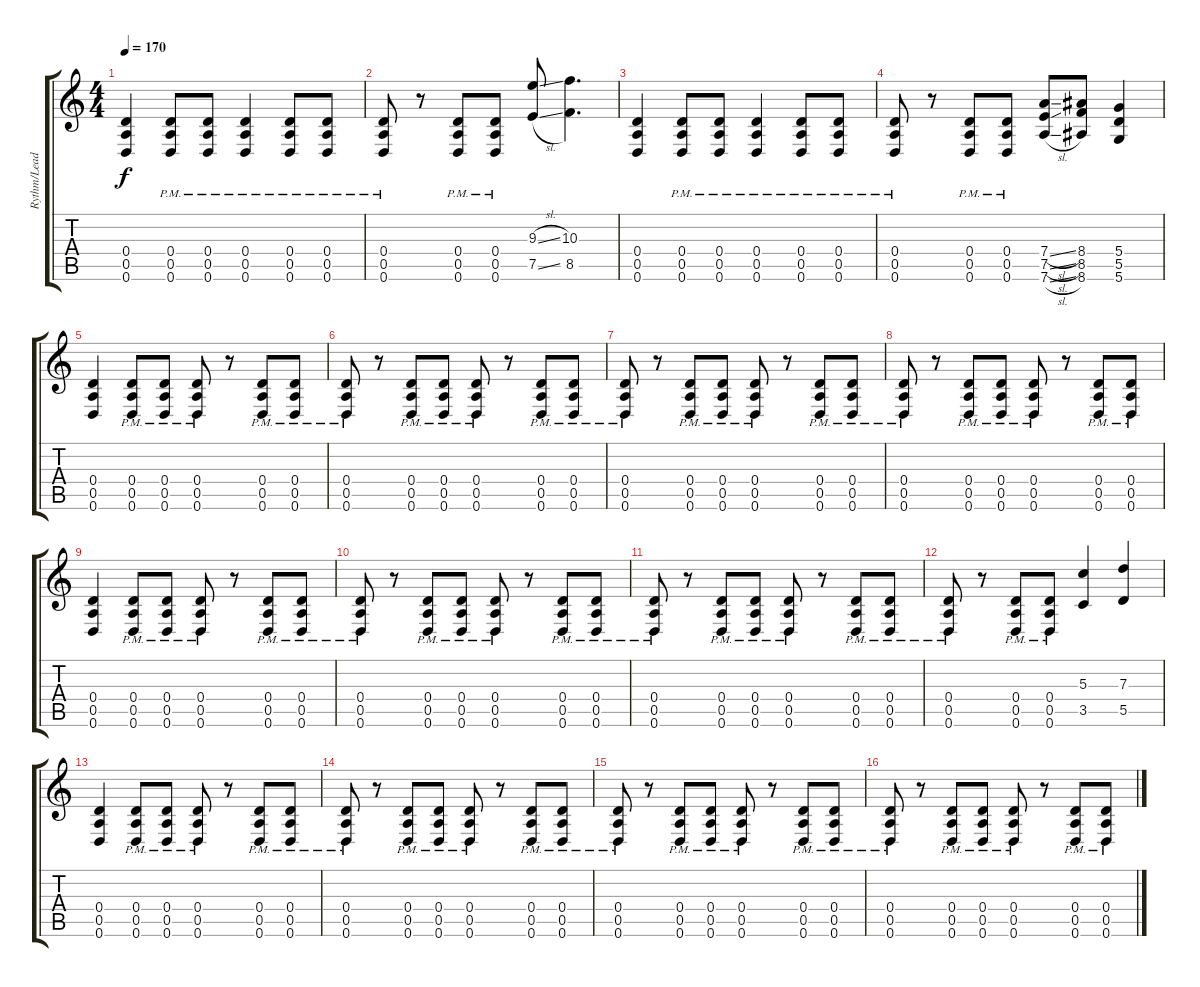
\track ("Rythm/Lead" "Rythm/Lead") {instrument distortionguitar}
\staff {score tabs}
\tuning (E4 B3 G3 D3 A2 D2) {hide}
\ts (4 4)
\tempo 170
\clef g2
\ks c
(0.4 0.5 0.6).4{dy f} (0.4{pm} 0.5{pm} 0.6{pm}).8 (0.4{pm} 0.5{pm} 0.6{pm}).8 (0.4{pm} 0.5{pm} 0.6{pm}).4 (0.4{pm} 0.5{pm} 0.6{pm}).8 (0.4{pm} 0.5{pm} 0.6{pm}).8 |
(0.4{pm} 0.5{pm} 0.6{pm}).8 r.8 (0.4{pm} 0.5{pm} 0.6{pm}).8 (0.4{pm} 0.5{pm} 0.6{pm}).8 (9.3{sl} 7.5{sl}).8 (10.3 8.5).4{d} |
(0.4 0.5 0.6).4 (0.4{pm} 0.5{pm} 0.6{pm}).8 (0.4{pm} 0.5{pm} 0.6{pm}).8 (0.4{pm} 0.5{pm} 0.6{pm}).4 (0.4{pm} 0.5{pm} 0.6{pm}).8 (0.4{pm} 0.5{pm} 0.6{pm}).8 |
(0.4{pm} 0.5{pm} 0.6{pm}).8 r.8 (0.4{pm} 0.5{pm} 0.6{pm}).8 (0.4{pm} 0.5{pm} 0.6{pm}).8 (7.4{sl} 7.5{sl} 7.6{sl}).8 (8.4 8.5 8.6).8 (5.4 5.5 5.6).4 |
(0.4 0.5 0.6).4 (0.4{pm} 0.5{pm} 0.6{pm}).8 (0.4{pm} 0.5{pm} 0.6{pm}).8 (0.4{pm} 0.5{pm} 0.6{pm}).8 r.8 (0.4{pm} 0.5{pm} 0.6{pm}).8 (0.4{pm} 0.5{pm} 0.6{pm}).8 |
(0.4{pm} 0.5{pm} 0.6{pm}).8 r.8 (0.4{pm} 0.5{pm} 0.6{pm}).8 (0.4{pm} 0.5{pm} 0.6{pm}).8 (0.4{pm} 0.5{pm} 0.6{pm}).8 r.8 (0.4{pm} 0.5{pm} 0.6{pm}).8 (0.4{pm} 0.5{pm} 0.6{pm}).8 |
(0.4{pm} 0.5{pm} 0.6{pm}).8 r.8 (0.4{pm} 0.5{pm} 0.6{pm}).8 (0.4{pm} 0.5{pm} 0.6{pm}).8 (0.4{pm} 0.5{pm} 0.6{pm}).8 r.8 (0.4{pm} 0.5{pm} 0.6{pm}).8 (0.4{pm} 0.5{pm} 0.6{pm}).8 |
(0.4{pm} 0.5{pm} 0.6{pm}).8 r.8 (0.4{pm} 0.5{pm} 0.6{pm}).8 (0.4{pm} 0.5{pm} 0.6{pm}).8 (0.4{pm} 0.5{pm} 0.6{pm}).8 r.8 (0.4{pm} 0.5{pm} 0.6{pm}).8 (0.4{pm} 0.5{pm} 0.6{pm}).8 |
(0.4 0.5 0.6).4 (0.4{pm} 0.5{pm} 0.6{pm}).8 (0.4{pm} 0.5{pm} 0.6{pm}).8 (0.4{pm} 0.5{pm} 0.6{pm}).8 r.8 (0.4{pm} 0.5{pm} 0.6{pm}).8 (0.4{pm} 0.5{pm} 0.6{pm}).8 |
(0.4{pm} 0.5{pm} 0.6{pm}).8 r.8 (0.4{pm} 0.5{pm} 0.6{pm}).8 (0.4{pm} 0.5{pm} 0.6{pm}).8 (0.4{pm} 0.5{pm} 0.6{pm}).8 r.8 (0.4{pm} 0.5{pm} 0.6{pm}).8 (0.4{pm} 0.5{pm} 0.6{pm}).8 |
(0.4{pm} 0.5{pm} 0.6{pm}).8 r.8 (0.4{pm} 0.5{pm} 0.6{pm}).8 (0.4{pm} 0.5{pm} 0.6{pm}).8 (0.4{pm} 0.5{pm} 0.6{pm}).8 r.8 (0.4{pm} 0.5{pm} 0.6{pm}).8 (0.4{pm} 0.5{pm} 0.6{pm}).8 |
(0.4{pm} 0.5{pm} 0.6{pm}).8 r.8 (0.4{pm} 0.5{pm} 0.6{pm}).8 (0.4{pm} 0.5{pm} 0.6{pm}).8 (5.3 3.5).4 (7.3 5.5).4 |
(0.4 0.5 0.6).4 (0.4{pm} 0.5{pm} 0.6{pm}).8 (0.4{pm} 0.5{pm} 0.6{pm}).8 (0.4{pm} 0.5{pm} 0.6{pm}).8 r.8 (0.4{pm} 0.5{pm} 0.6{pm}).8 (0.4{pm} 0.5{pm} 0.6{pm}).8 |
(0.4{pm} 0.5{pm} 0.6{pm}).8 r.8 (0.4{pm} 0.5{pm} 0.6{pm}).8 (0.4{pm} 0.5{pm} 0.6{pm}).8 (0.4{pm} 0.5{pm} 0.6{pm}).8 r.8 (0.4{pm} 0.5{pm} 0.6{pm}).8 (0.4{pm} 0.5{pm} 0.6{pm}).8 |
(0.4{pm} 0.5{pm} 0.6{pm}).8 r.8 (0.4{pm} 0.5{pm} 0.6{pm}).8 (0.4{pm} 0.5{pm} 0.6{pm}).8 (0.4{pm} 0.5{pm} 0.6{pm}).8 r.8 (0.4{pm} 0.5{pm} 0.6{pm}).8 (0.4{pm} 0.5{pm} 0.6{pm}).8 |
(0.4{pm} 0.5{pm} 0.6{pm}).8 r.8 (0.4{pm} 0.5{pm} 0.6{pm}).8 (0.4{pm} 0.5{pm} 0.6{pm}).8 (0.4{pm} 0.5{pm} 0.6{pm}).8 r.8 (0.4{pm} 0.5{pm} 0.6{pm}).8 (0.4{pm} 0.5{pm} 0.6{pm}).8
